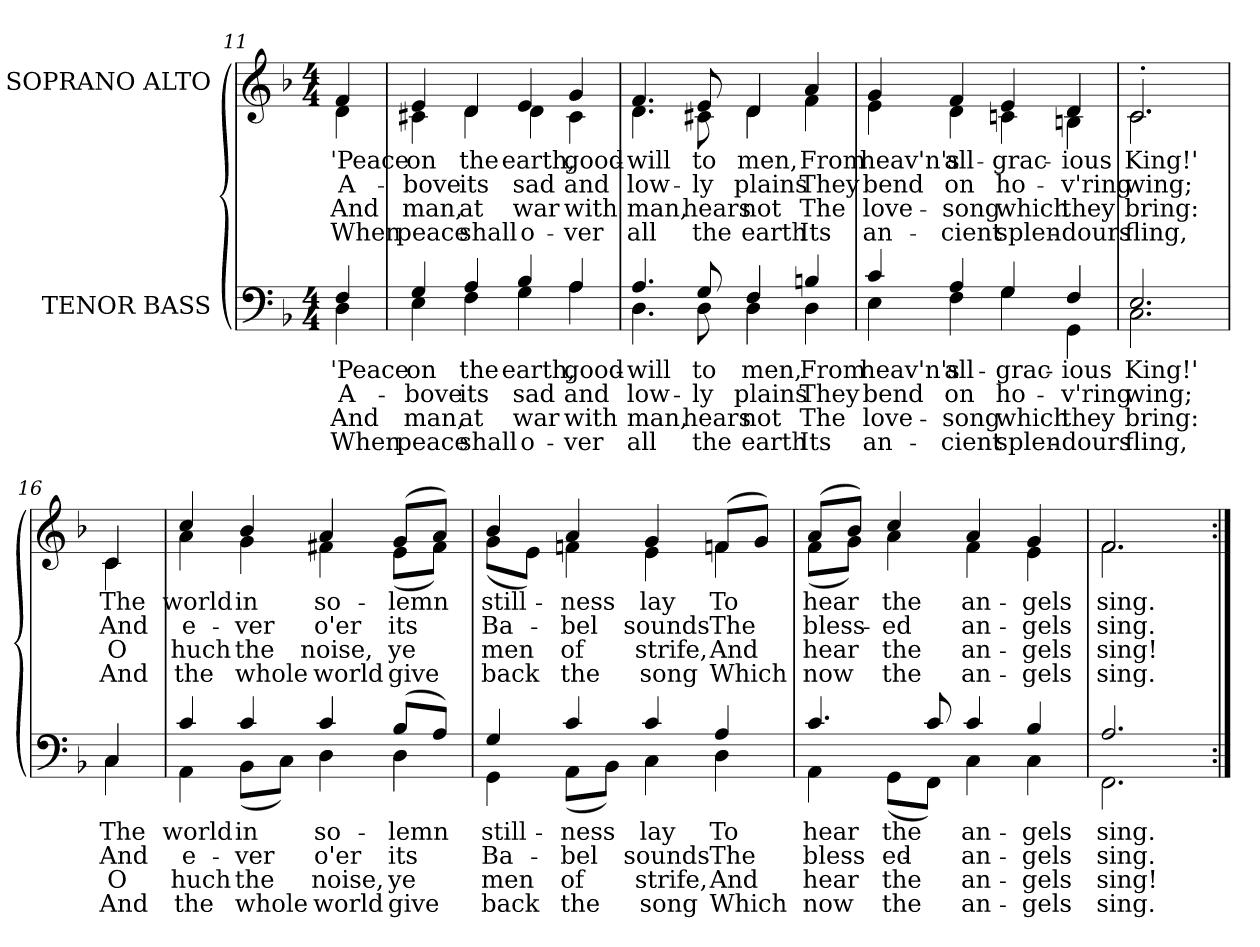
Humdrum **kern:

**kern	**text	**text	**text	**text	**kern	**text	**text	**text	**text
*part2	*part2	*part2	*part2	*part2	*part1	*part1	*part1	*part1	*part1
*staff2	*staff2	*staff2	*staff2	*staff2	*staff1	*staff1	*staff1	*staff1	*staff1
*I"TENOR  BASS	*	*	*	*	*I"SOPRANO  ALTO	*	*	*	*
!!LO:LB:g=z
*clefF4	*	*	*	*	*clefG2	*	*	*	*
*k[b-]	*	*	*	*	*k[b-]	*	*	*	*
*F:	*	*	*	*	*F:	*	*	*	*
*M4/4	*	*	*	*	*M4/4	*	*	*	*
=11	=11	=11	=11	=11	=11	=11	=11	=11	=11
!	!LO:LY:a:cj	!LO:LY:a:cj	!LO:LY:a:cj	!LO:LY:a:cj	!	!LO:LY:b:cj	!LO:LY:b:cj	!LO:LY:b:cj	!LO:LY:b:cj
*^	*	*	*	*	*^	*	*	*	*
4F/	4D\	'Peace	A-	-And	When	4f/	4d\	'Peace	A-	-And	When
=12	=12	=12	=12	=12	=12	=12	=12	=12	=12	=12	=12
!	!	!LO:LY:a:cj	!LO:LY:a:cj	!LO:LY:a:cj	!LO:LY:a:cj	!	!	!LO:LY:b:cj	!LO:LY:b:cj	!LO:LY:b:cj	!LO:LY:b:cj
4G/	4E\	on	bove	man,	peace	4e/	4c#X\	on	bove	man,	peace
!	!	!LO:LY:a:cj	!LO:LY:a:cj	!LO:LY:a:cj	!LO:LY:a:cj	!	!	!LO:LY:b:cj	!LO:LY:b:cj	!LO:LY:b:cj	!LO:LY:b:cj
4A/	4F\	the	its	at	shall	4d/	4d\	the	its	at	shall
!	!	!LO:LY:a:cj	!LO:LY:a:cj	!LO:LY:a:cj	!LO:LY:a:cj	!	!	!LO:LY:b:cj	!LO:LY:b:cj	!LO:LY:b:cj	!LO:LY:b:cj
4B-/	4G\	earth,	sad	war	o-	4e/	4d\	earth,	sad	war	o-
!	!	!LO:LY:a:cj	!LO:LY:a:cj	!LO:LY:a:cj	!LO:LY:a:cj	!	!	!LO:LY:b:cj	!LO:LY:b:cj	!LO:LY:b:cj	!LO:LY:b:cj
4A/	4A\	-good-	-and	with	ver	4g/	4c#\	-good-	-and	with	ver
=13	=13	=13	=13	=13	=13	=13	=13	=13	=13	=13	=13
!	!	!LO:LY:a:cj	!LO:LY:a:cj	!LO:LY:a:cj	!LO:LY:a:cj	!	!	!LO:LY:b:cj	!LO:LY:b:cj	!LO:LY:b:cj	!LO:LY:b:cj
4.A/	4.D\	will	low-	-man,	all	4.f/	4.d\	will	low-	-man,	all
!	!	!LO:LY:a:cj	!LO:LY:a:cj	!LO:LY:a:cj	!LO:LY:a:cj	!	!	!LO:LY:b:cj	!LO:LY:b:cj	!LO:LY:b:cj	!LO:LY:b:cj
8G/	8D\	to	ly	hears	the	8e/	8c#X\	to	ly	hears	the
!	!	!LO:LY:a:cj	!LO:LY:a:cj	!LO:LY:a:cj	!LO:LY:a:cj	!	!	!LO:LY:b:cj	!LO:LY:b:cj	!LO:LY:b:cj	!LO:LY:b:cj
4F/	4D\	men,	plains	not	earth	4d/	4d\	men,	plains	not	earth
!	!	!LO:LY:a:cj	!LO:LY:a:cj	!LO:LY:a:cj	!LO:LY:a:cj	!	!	!LO:LY:b:cj	!LO:LY:b:cj	!LO:LY:b:cj	!LO:LY:b:cj
4Bn/	4D\	From	They	The	Its	4a/	4f\	From	They	The	Its
=14	=14	=14	=14	=14	=14	=14	=14	=14	=14	=14	=14
!	!	!LO:LY:a:cj	!LO:LY:a:cj	!LO:LY:a:cj	!LO:LY:a:cj	!	!	!LO:LY:b:cj	!LO:LY:b:cj	!LO:LY:b:cj	!LO:LY:b:cj
4c/	4E\	heav'n's	bend	love-	-an-	4g/	4e\	heav'n's	bend	love-	-an-
!	!	!LO:LY:a:cj	!LO:LY:a:cj	!LO:LY:a:cj	!LO:LY:a:cj	!	!	!LO:LY:b:cj	!LO:LY:b:cj	!LO:LY:b:cj	!LO:LY:b:cj
4A/	4F\	-all-	-on	song	cient	4f/	4d\	-all-	-on	song	cient
!	!	!LO:LY:a:cj	!LO:LY:a:cj	!LO:LY:a:cj	!LO:LY:a	!	!	!LO:LY:b:cj	!LO:LY:b:cj	!LO:LY:b:cj	!LO:LY:b
4G/	4G\	grac-	-ho-	-which	splen-	4e/	4cn\	grac-	-ho-	-which	splen-
!	!	!LO:LY:a:cj	!LO:LY:a:cj	!LO:LY:a:cj	!LO:LY:a:rj	!	!	!LO:LY:b:cj	!LO:LY:b:cj	!LO:LY:b:cj	!LO:LY:b:rj
4F/	4GG\	-ious	v'ring	they	dours	4d/	4Bn\	-ious	v'ring	they	dours
=15	=15	=15	=15	=15	=15	=15	=15	=15	=15	=15	=15
!	!	!LO:LY:a:cj	!LO:LY:a:cj	!LO:LY:a:cj	!LO:LY:a:cj	!	!	!LO:LY:b:cj	!LO:LY:b:cj	!LO:LY:b:cj	!LO:LY:b:cj
2.E/	2.C\	King!'	wing;	bring:	fling,	2.c'</	2.c\	King!'	wing;	bring:	fling,
!!LO:LB:g=z	!!
=16	=16	=16	=16	=16	=16	=16	=16	=16	=16	=16	=16
!	!	!LO:LY:a:cj	!LO:LY:a:cj	!LO:LY:a:cj	!LO:LY:a:cj	!	!	!LO:LY:b:cj	!LO:LY:b:cj	!LO:LY:b:cj	!LO:LY:b:cj
4C/	4C\	The	And	O	And	4c/	4c\	The	And	O	And
=17	=17	=17	=17	=17	=17	=17	=17	=17	=17	=17	=17
!	!	!LO:LY:a:cj	!LO:LY:a:cj	!LO:LY:a:cj	!LO:LY:a:cj	!	!	!LO:LY:b:cj	!LO:LY:b:cj	!LO:LY:b:cj	!LO:LY:b:cj
4c/	4AA\	world	e-	-huch	the	4cc/	4a\	world	e-	-huch	the
!	!	!LO:LY:a:cj	!LO:LY:a:cj	!LO:LY:a:cj	!LO:LY:a:cj	!	!	!LO:LY:b:cj	!LO:LY:b:cj	!LO:LY:b:cj	!LO:LY:b:cj
4c/	(<8BB-\L	in	ver	the	whole	4b-/	4g\	in	ver	the	whole
.	8C\J)	.	.	.	.	.	.	.	.	.	.
!	!	!LO:LY:a:cj	!LO:LY:a:cj	!LO:LY:a:cj	!LO:LY:a:cj	!	!	!LO:LY:b:cj	!LO:LY:b:cj	!LO:LY:b:cj	!LO:LY:b:cj
4c/	4D\	so-	-o'er	noise,	world	4a/	4f#X\	so-	-o'er	noise,	world
!	!	!LO:LY:a	!LO:LY:a:cj	!LO:LY:a:cj	!LO:LY:a	!	!	!LO:LY:b	!LO:LY:b:cj	!LO:LY:b:cj	!LO:LY:b
(>8B-/L	4D\	lemn	its	ye	give	(>8g/L	(<8e\L	lemn	its	ye	give
8A/J)	.	.	.	.	.	8a/J)	8f#\J)	.	.	.	.
=18	=18	=18	=18	=18	=18	=18	=18	=18	=18	=18	=18
!	!	!LO:LY:a:cj	!LO:LY:a:cj	!LO:LY:a:cj	!LO:LY:a:cj	!	!	!LO:LY:b:cj	!LO:LY:b:cj	!LO:LY:b:cj	!LO:LY:b:cj
4G/	4GG\	still-	-Ba-	-men	back	4b-/	(<8g\L	still-	-Ba-	-men	back
.	.	.	.	.	.	.	8e\J)	.	.	.	.
!	!	!LO:LY:a:cj	!LO:LY:a:cj	!LO:LY:a:cj	!LO:LY:a:cj	!	!	!LO:LY:b:cj	!LO:LY:b:cj	!LO:LY:b:cj	!LO:LY:b:cj
4c/	(<8AA\L	ness	bel	of	the	4a/	4fn\	ness	bel	of	the
.	8BB-\J)	.	.	.	.	.	.	.	.	.	.
!	!	!LO:LY:a:cj	!LO:LY:a:cj	!LO:LY:a:cj	!LO:LY:a:cj	!	!	!LO:LY:b:cj	!LO:LY:b:cj	!LO:LY:b:cj	!LO:LY:b:cj
4c/	4C\	lay	sounds	strife,	song	4g/	4e\	lay	sounds	strife,	song
!	!	!LO:LY:a:cj	!LO:LY:a	!LO:LY:a	!LO:LY:a	!	!	!LO:LY:b:cj	!LO:LY:b	!LO:LY:b	!LO:LY:b
4A/	4D\	To	The	And	Which	(>8fn/L	4f\	To	The	And	Which
.	.	.	.	.	.	8g/J)	.	.	.	.	.
=19	=19	=19	=19	=19	=19	=19	=19	=19	=19	=19	=19
!	!	!LO:LY:a	!LO:LY:a	!LO:LY:a	!LO:LY:a	!	!	!LO:LY:b	!LO:LY:b	!LO:LY:b	!LO:LY:b
4.c/	4AA\	hear	bless-	-hear	now	(>8a/L	(<8f\L	hear	bless-	-hear	now
.	.	.	.	.	.	8b-/J)	8g\J)	.	.	.	.
!	!	!LO:LY:a:cj	!LO:LY:a:cj	!LO:LY:a:cj	!LO:LY:a:cj	!	!	!LO:LY:b:cj	!LO:LY:b:cj	!LO:LY:b:cj	!LO:LY:b:cj
.	(<8GG\L	the	ed	the	the	4cc/	4a\	the	ed	the	the
8c/	8FF\J)	.	.	.	.	.	.	.	.	.	.
!	!	!LO:LY:a:cj	!LO:LY:a:cj	!LO:LY:a:cj	!LO:LY:a:cj	!	!	!LO:LY:b:cj	!LO:LY:b:cj	!LO:LY:b:cj	!LO:LY:b:cj
4c/	4C\	an-	-an-	-an-	-an-	4a/	4f\	an-	-an-	-an-	-an-
!	!	!LO:LY:a:cj	!LO:LY:a:cj	!LO:LY:a:cj	!LO:LY:a:cj	!	!	!LO:LY:b:cj	!LO:LY:b:cj	!LO:LY:b:cj	!LO:LY:b:cj
4B-/	4C\	-gels	gels	gels	gels	4g/	4e\	-gels	gels	gels	gels
=20	=20	=20	=20	=20	=20	=20	=20	=20	=20	=20	=20
!	!	!LO:LY:a:cj	!LO:LY:a:cj	!LO:LY:a:cj	!LO:LY:a:cj	!	!	!LO:LY:b:cj	!LO:LY:b:cj	!LO:LY:b:cj	!LO:LY:b:cj
2.A/	2.FF\	sing.	sing.	sing!	sing.	2.f/	2.f\	sing.	sing.	sing!	sing.
*v	*v	*	*	*	*	*	*	*	*	*	*
*	*	*	*	*	*v	*v	*	*	*	*
=:|!	=:|!	=:|!	=:|!	=:|!	=:|!	=:|!	=:|!	=:|!	=:|!
*-	*-	*-	*-	*-	*-	*-	*-	*-	*-
